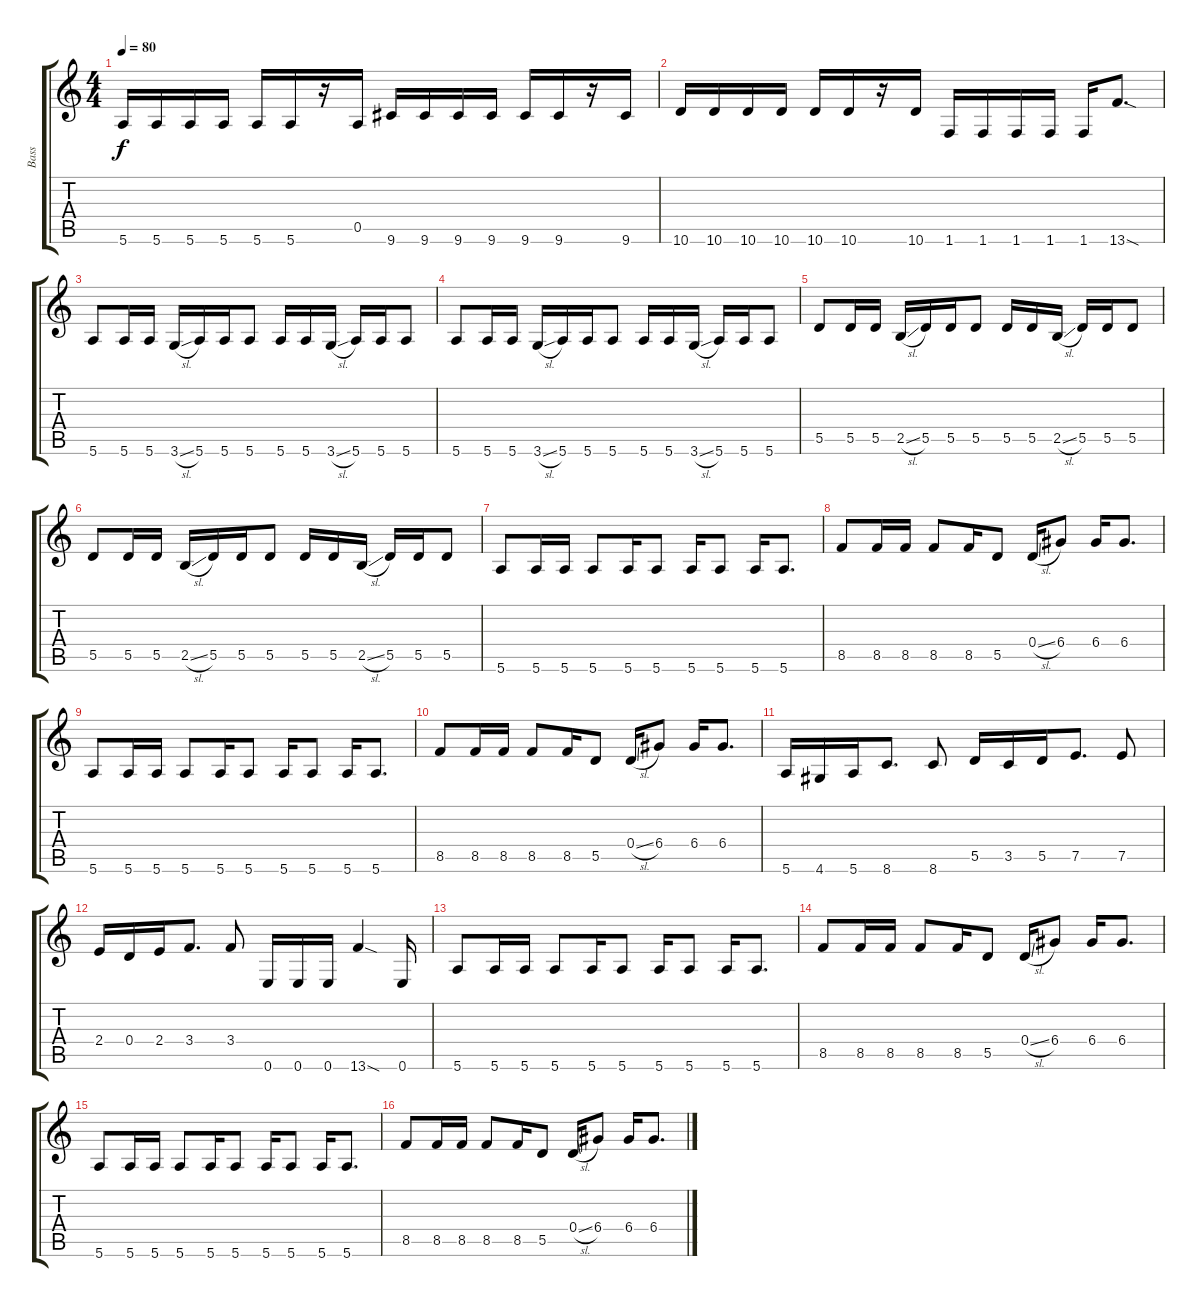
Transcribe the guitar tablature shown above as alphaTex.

\track ("Bass" "Bass") {instrument fretlessbass}
\staff {score tabs}
\tuning (E4 B3 G3 D3 A2 E2) {hide}
\ts (4 4)
\tempo 80
\clef g2
\ks c
5.6.16{dy f} 5.6.16 5.6.16 5.6.16 5.6.16 5.6.16 r.16 0.5.16 9.6.16 9.6.16 9.6.16 9.6.16 9.6.16 9.6.16 r.16 9.6.16 |
10.6.16 10.6.16 10.6.16 10.6.16 10.6.16 10.6.16 r.16 10.6.16 1.6.16 1.6.16 1.6.16 1.6.16 1.6.16 13.6{sod}.8{d} |
5.6.8 5.6.16 5.6.16 3.6{sl}.16 5.6.16 5.6.16 5.6.8 5.6.16 5.6.16 3.6{sl}.16 5.6.16 5.6.16 5.6.8 |
5.6.8 5.6.16 5.6.16 3.6{sl}.16 5.6.16 5.6.16 5.6.8 5.6.16 5.6.16 3.6{sl}.16 5.6.16 5.6.16 5.6.8 |
5.5.8 5.5.16 5.5.16 2.5{sl}.16 5.5.16 5.5.16 5.5.8 5.5.16 5.5.16 2.5{sl}.16 5.5.16 5.5.16 5.5.8 |
5.5.8 5.5.16 5.5.16 2.5{sl}.16 5.5.16 5.5.16 5.5.8 5.5.16 5.5.16 2.5{sl}.16 5.5.16 5.5.16 5.5.8 |
5.6.8 5.6.16 5.6.16 5.6.8 5.6.16 5.6.8 5.6.16 5.6.8 5.6.16 5.6.8{d} |
8.5.8 8.5.16 8.5.16 8.5.8 8.5.16 5.5.8 0.4{sl}.16 6.4.8 6.4.16 6.4.8{d} |
5.6.8 5.6.16 5.6.16 5.6.8 5.6.16 5.6.8 5.6.16 5.6.8 5.6.16 5.6.8{d} |
8.5.8 8.5.16 8.5.16 8.5.8 8.5.16 5.5.8 0.4{sl}.16 6.4.8 6.4.16 6.4.8{d} |
5.6.16 4.6.16 5.6.16 8.6.8{d} 8.6.8 5.5.16 3.5.16 5.5.16 7.5.8{d} 7.5.8 |
2.4.16 0.4.16 2.4.16 3.4.8{d} 3.4.8 0.6.16 0.6.16 0.6.16 13.6{sod}.4 0.6.16 |
5.6.8 5.6.16 5.6.16 5.6.8 5.6.16 5.6.8 5.6.16 5.6.8 5.6.16 5.6.8{d} |
8.5.8 8.5.16 8.5.16 8.5.8 8.5.16 5.5.8 0.4{sl}.16 6.4.8 6.4.16 6.4.8{d} |
5.6.8 5.6.16 5.6.16 5.6.8 5.6.16 5.6.8 5.6.16 5.6.8 5.6.16 5.6.8{d} |
8.5.8 8.5.16 8.5.16 8.5.8 8.5.16 5.5.8 0.4{sl}.16 6.4.8 6.4.16 6.4.8{d}
